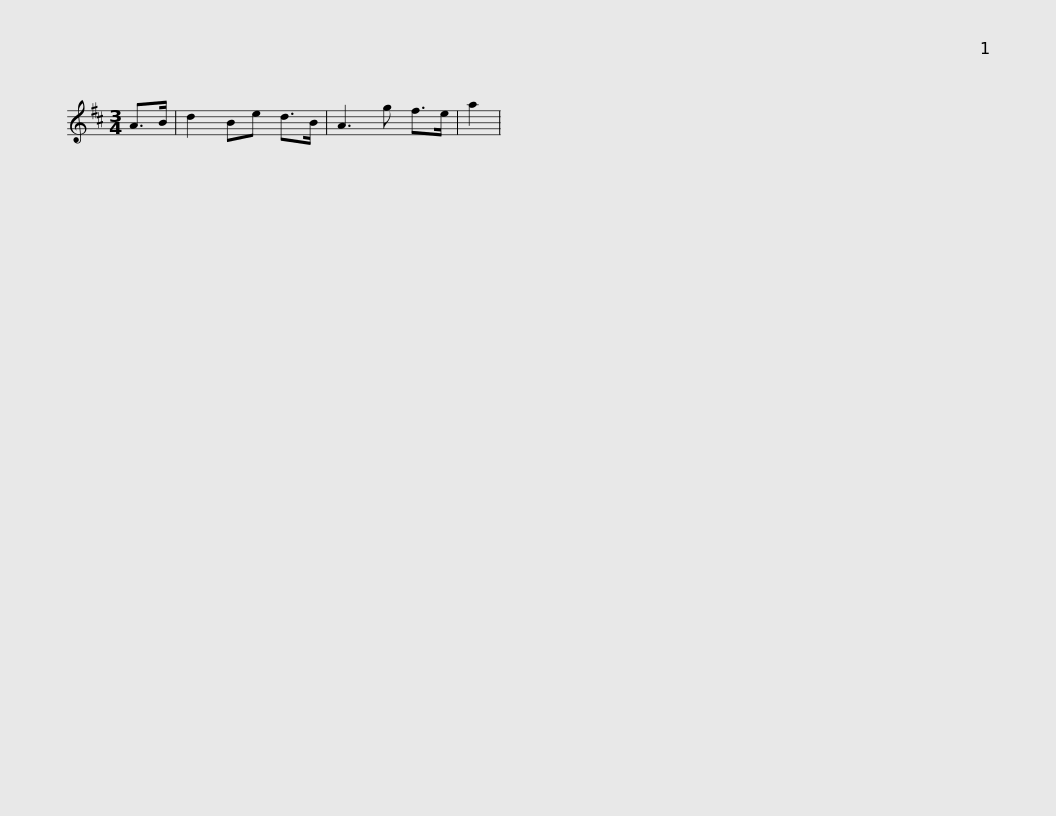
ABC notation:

X:1
L:1/8
M:3/4
I:linebreak $
K:D
V:1 treble
V:1
 A>B | d2 Be d>B | A3 g f>e | a2 | %4
